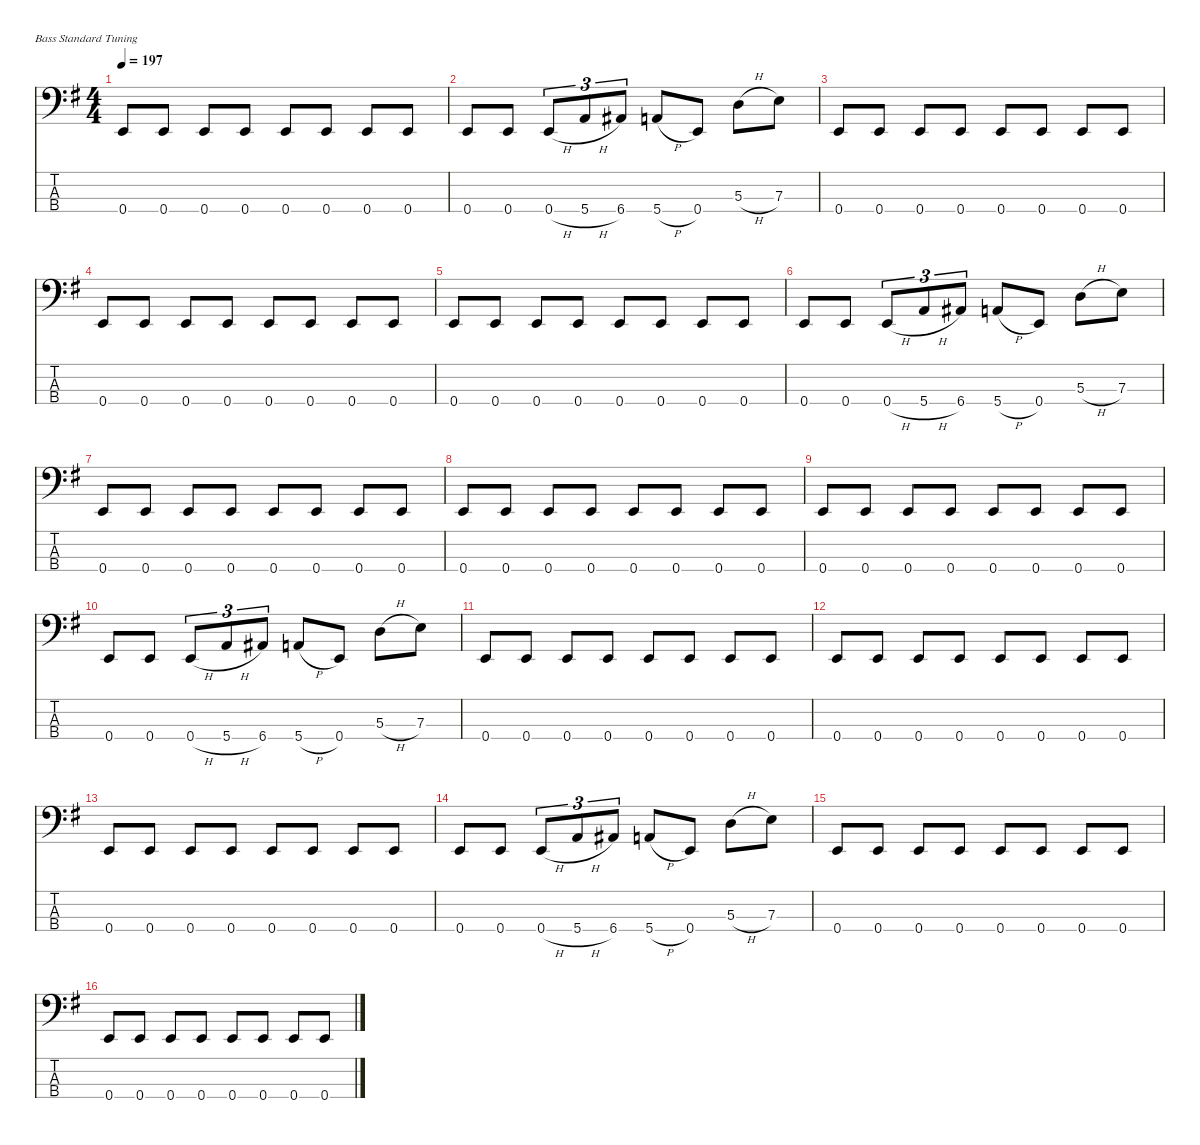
\defaultSystemsLayout 4
\hideDynamics
\bracketExtendMode nobrackets
\singleTrackTrackNamePolicy hidden
\multiTrackTrackNamePolicy hidden
\firstSystemTrackNameMode fullname
\firstSystemTrackNameOrientation horizontal
\otherSystemsTrackNameOrientation horizontal
\track ("Bass" "el.bs.") {defaultSystemsLayout 4 instrument electricbassfinger}
\staff {score tabs}
\tuning (G2 D2 A1 E1)
\ts (4 4)
\tempo 197
\clef f4
\ks eminor
0.4{acc forcenatural}.8{dy f beam Up} 0.4{acc forcenatural}.8{beam Up} 0.4{acc forcenatural}.8{beam Up} 0.4{acc forcenatural}.8{beam Up} 0.4{acc forcenatural}.8{beam Up} 0.4{acc forcenatural}.8{beam Up} 0.4{acc forcenatural}.8{beam Up} 0.4{acc forcenatural}.8{beam Up} |
0.4{acc forcenatural}.8{beam Up} 0.4{acc forcenatural}.8{beam Up} 0.4{h acc forcenatural}.8{tu (3 2) beam Up} 5.4{h acc forcenatural}.8{tu (3 2) beam Up} 6.4{acc #}.8{tu (3 2) beam Up} 5.4{h acc forcenatural}.8{beam Up} 0.4{acc forcenatural}.8{beam Up} 5.3{h acc forcenatural}.8{beam Down} 7.3{acc forcenatural}.8{beam Down} |
0.4{acc forcenatural}.8{beam Up} 0.4{acc forcenatural}.8{beam Up} 0.4{acc forcenatural}.8{beam Up} 0.4{acc forcenatural}.8{beam Up} 0.4{acc forcenatural}.8{beam Up} 0.4{acc forcenatural}.8{beam Up} 0.4{acc forcenatural}.8{beam Up} 0.4{acc forcenatural}.8{beam Up} |
0.4{acc forcenatural}.8{beam Up} 0.4{acc forcenatural}.8{beam Up} 0.4{acc forcenatural}.8{beam Up} 0.4{acc forcenatural}.8{beam Up} 0.4{acc forcenatural}.8{beam Up} 0.4{acc forcenatural}.8{beam Up} 0.4{acc forcenatural}.8{beam Up} 0.4{acc forcenatural}.8{beam Up} |
0.4{acc forcenatural}.8{beam Up} 0.4{acc forcenatural}.8{beam Up} 0.4{acc forcenatural}.8{beam Up} 0.4{acc forcenatural}.8{beam Up} 0.4{acc forcenatural}.8{beam Up} 0.4{acc forcenatural}.8{beam Up} 0.4{acc forcenatural}.8{beam Up} 0.4{acc forcenatural}.8{beam Up} |
0.4{acc forcenatural}.8{beam Up} 0.4{acc forcenatural}.8{beam Up} 0.4{h acc forcenatural}.8{tu (3 2) beam Up} 5.4{h acc forcenatural}.8{tu (3 2) beam Up} 6.4{acc #}.8{tu (3 2) beam Up} 5.4{h acc forcenatural}.8{beam Up} 0.4{acc forcenatural}.8{beam Up} 5.3{h acc forcenatural}.8{beam Down} 7.3{acc forcenatural}.8{beam Down} |
0.4{acc forcenatural}.8{beam Up} 0.4{acc forcenatural}.8{beam Up} 0.4{acc forcenatural}.8{beam Up} 0.4{acc forcenatural}.8{beam Up} 0.4{acc forcenatural}.8{beam Up} 0.4{acc forcenatural}.8{beam Up} 0.4{acc forcenatural}.8{beam Up} 0.4{acc forcenatural}.8{beam Up} |
0.4{acc forcenatural}.8{beam Up} 0.4{acc forcenatural}.8{beam Up} 0.4{acc forcenatural}.8{beam Up} 0.4{acc forcenatural}.8{beam Up} 0.4{acc forcenatural}.8{beam Up} 0.4{acc forcenatural}.8{beam Up} 0.4{acc forcenatural}.8{beam Up} 0.4{acc forcenatural}.8{beam Up} |
0.4{acc forcenatural}.8{beam Up} 0.4{acc forcenatural}.8{beam Up} 0.4{acc forcenatural}.8{beam Up} 0.4{acc forcenatural}.8{beam Up} 0.4{acc forcenatural}.8{beam Up} 0.4{acc forcenatural}.8{beam Up} 0.4{acc forcenatural}.8{beam Up} 0.4{acc forcenatural}.8{beam Up} |
0.4{acc forcenatural}.8{beam Up} 0.4{acc forcenatural}.8{beam Up} 0.4{h acc forcenatural}.8{tu (3 2) beam Up} 5.4{h acc forcenatural}.8{tu (3 2) beam Up} 6.4{acc #}.8{tu (3 2) beam Up} 5.4{h acc forcenatural}.8{beam Up} 0.4{acc forcenatural}.8{beam Up} 5.3{h acc forcenatural}.8{beam Down} 7.3{acc forcenatural}.8{beam Down} |
0.4{acc forcenatural}.8{beam Up} 0.4{acc forcenatural}.8{beam Up} 0.4{acc forcenatural}.8{beam Up} 0.4{acc forcenatural}.8{beam Up} 0.4{acc forcenatural}.8{beam Up} 0.4{acc forcenatural}.8{beam Up} 0.4{acc forcenatural}.8{beam Up} 0.4{acc forcenatural}.8{beam Up} |
0.4{acc forcenatural}.8{beam Up} 0.4{acc forcenatural}.8{beam Up} 0.4{acc forcenatural}.8{beam Up} 0.4{acc forcenatural}.8{beam Up} 0.4{acc forcenatural}.8{beam Up} 0.4{acc forcenatural}.8{beam Up} 0.4{acc forcenatural}.8{beam Up} 0.4{acc forcenatural}.8{beam Up} |
0.4{acc forcenatural}.8{beam Up} 0.4{acc forcenatural}.8{beam Up} 0.4{acc forcenatural}.8{beam Up} 0.4{acc forcenatural}.8{beam Up} 0.4{acc forcenatural}.8{beam Up} 0.4{acc forcenatural}.8{beam Up} 0.4{acc forcenatural}.8{beam Up} 0.4{acc forcenatural}.8{beam Up} |
0.4{acc forcenatural}.8{beam Up} 0.4{acc forcenatural}.8{beam Up} 0.4{h acc forcenatural}.8{tu (3 2) beam Up} 5.4{h acc forcenatural}.8{tu (3 2) beam Up} 6.4{acc #}.8{tu (3 2) beam Up} 5.4{h acc forcenatural}.8{beam Up} 0.4{acc forcenatural}.8{beam Up} 5.3{h acc forcenatural}.8{beam Down} 7.3{acc forcenatural}.8{beam Down} |
0.4{acc forcenatural}.8{beam Up} 0.4{acc forcenatural}.8{beam Up} 0.4{acc forcenatural}.8{beam Up} 0.4{acc forcenatural}.8{beam Up} 0.4{acc forcenatural}.8{beam Up} 0.4{acc forcenatural}.8{beam Up} 0.4{acc forcenatural}.8{beam Up} 0.4{acc forcenatural}.8{beam Up} |
0.4{acc forcenatural}.8{beam Up} 0.4{acc forcenatural}.8{beam Up} 0.4{acc forcenatural}.8{beam Up} 0.4{acc forcenatural}.8{beam Up} 0.4{acc forcenatural}.8{beam Up} 0.4{acc forcenatural}.8{beam Up} 0.4{acc forcenatural}.8{beam Up} 0.4{acc forcenatural}.8{beam Up}
